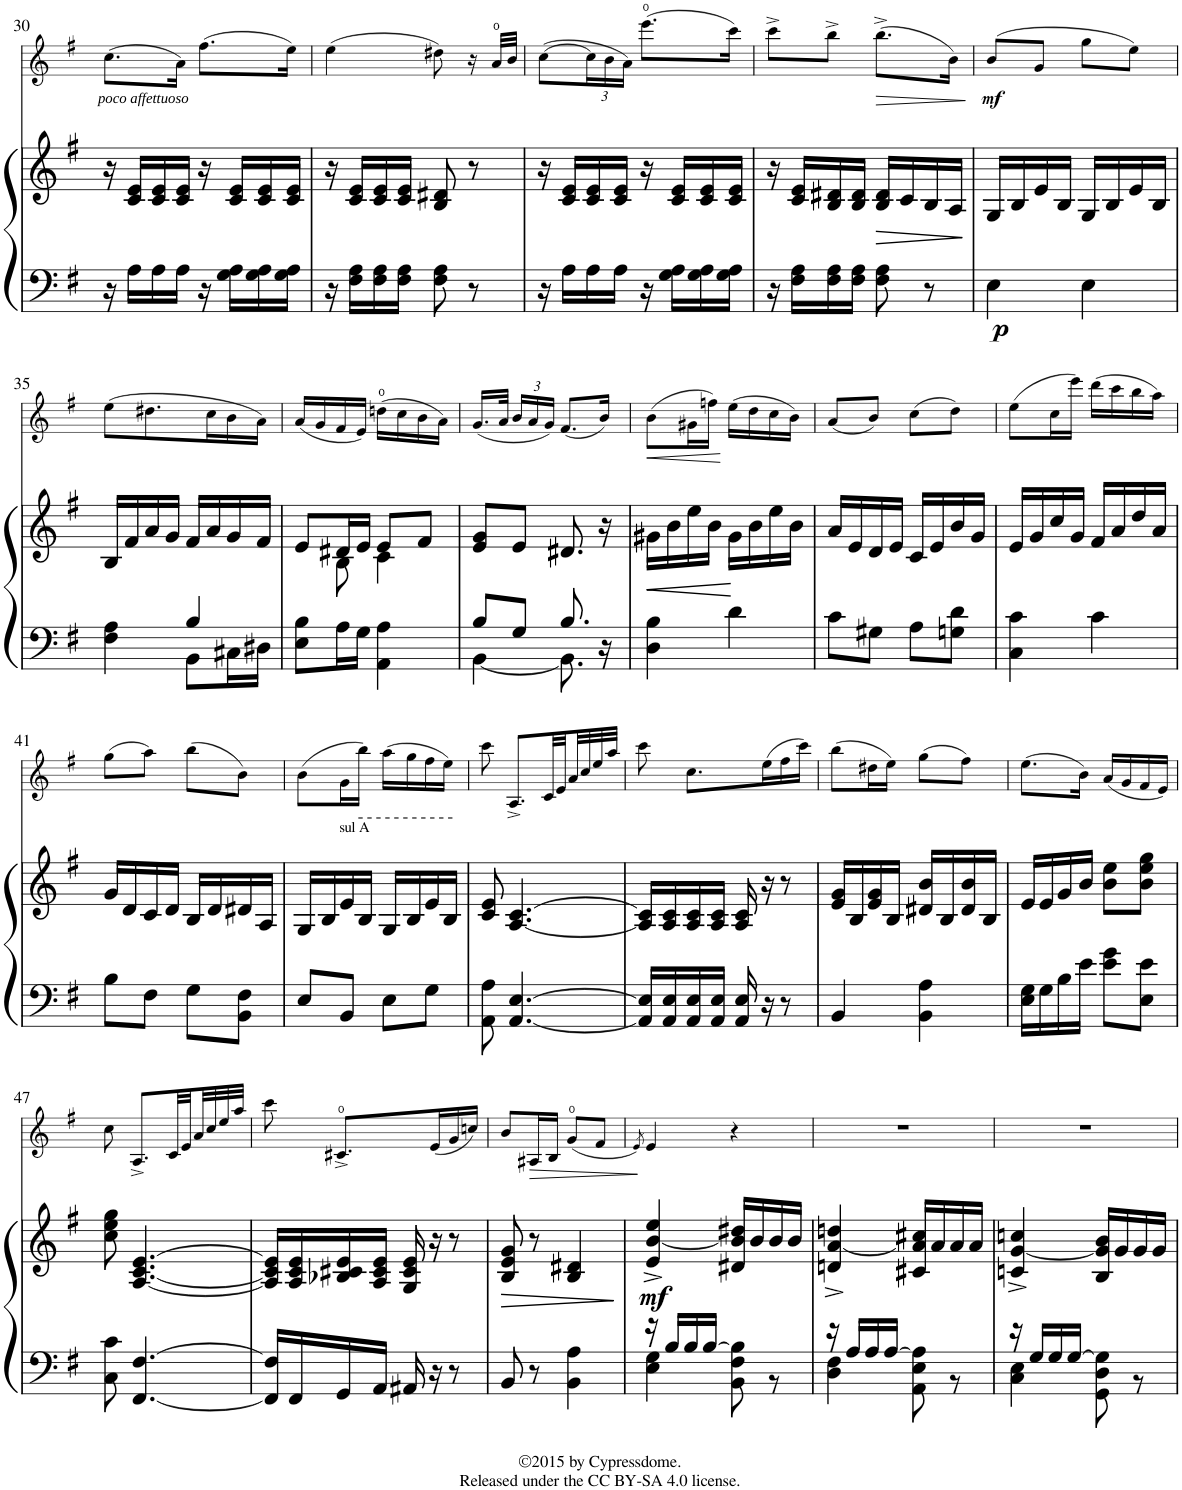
**kern	**kern	**dynam	**kern	**dynam
*part2	*part2	*part2	*part1	*part1
*staff3	*staff2	*staff2/3	*staff1	*staff1
*I"Piano	*	*	*I"Violin	*
*I'Pno	*	*	*I'Vln	*
!!LO:PB:g=z
*clefF4	*clefG2	*	*clefG2	*
*k[f#]	*k[f#]	*	*k[f#]	*
*M2/4	*M2/4	*	*M2/4	*
=30	=30	=30	=30	=30
16r	16r	.	(8.cc\L	.
16A\LL	16c/ 16e/LL	.	.	.
16A\	16c/ 16e/	.	.	.
!	!	!	!	!LO:DY:b
16A\JJ	16c/ 16e/JJ	.	16a\Jk)	other-dynamics
16r	16r	.	(8.ff#\L	.
16G\ 16A\LL	16c/ 16e/LL	.	.	.
16G\ 16A\	16c/ 16e/	.	.	.
16G\ 16A\JJ	16c/ 16e/JJ	.	16ee\Jk)	.
=31	=31	=31	=31	=31
16r	16r	.	(4ee\	.
16F#\ 16A\LL	16c/ 16e/LL	.	.	.
16F#\ 16A\	16c/ 16e/	.	.	.
16F#\ 16A\JJ	16c/ 16e/JJ	.	.	.
8F#\ 8A\	8B/ 8d#X/	.	8dd#X\)	.
8r	8r	.	16r	.
.	.	.	32av/LLL	.
.	.	.	32b/JJJ	.
=32	=32	=32	=32	=32
16r	16r	.	([8cc\L	.
16A\LL	16c/ 16e/LL	.	.	.
*	*	*	*Xbrackettup	*
16A\	16c/ 16e/	.	24cc\L]	.
.	.	.	24b\	.
16A\JJ	16c/ 16e/JJ	.	.	.
.	.	.	24a\JJ)	.
16r	16r	.	(8.eee\L	.
16G\ 16A\LL	16c/ 16e/LL	.	.	.
16G\ 16A\	16c/ 16e/	.	.	.
16G\ 16A\JJ	16c/ 16e/JJ	.	16ccc\Jk)	.
=33	=33	=33	=33	=33
16r	16r	.	8ccc^\L	.
16F#\ 16A\LL	16c/ 16e/LL	.	.	.
16F#\ 16A\	16B/ 16d#X/	.	8bb^\J	.
16F#\ 16A\JJ	16B/ 16d#/JJ	.	.	.
!	!	!LO:HP:b	!	!LO:HP:b
8F#\ 8A\	16B/ 16d#/LL	>	(8.bb^\L	>
.	16c/	.	.	.
8r	16B/	.	.	.
.	16A/JJ	.	16b\Jk)	.
.	.	]	.	]
=34	=34	=34	=34	=34
!	!	!LO:DY:b=2	!	!LO:DY:b
4E\	16G/LL	p	(8b/L	mf
.	16B/	.	.	.
.	16e/	.	8g/J	.
.	16B/JJ	.	.	.
4E\	16G/LL	.	8gg\L	.
.	16B/	.	.	.
.	16e/	.	8ee\J)	.
.	16B/JJ	.	.	.
!!LO:LB:g=z
=35	=35	=35	=35	=35
*^	*	*	*	*
4F#\ 4A\	4ryy	16B/LL	.	(8ee\L	.
.	.	16f#/	.	.	.
.	.	16a/	.	8.dd#X\	.
.	.	16g/JJ	.	.	.
4B/	8BB\L	16f#/LL	.	.	.
.	.	16a/	.	16cc\L	.
.	16C#X\L	16g/	.	16b\	.
.	16D#X\JJ	16f#/JJ	.	16a\JJ)	.
*v	*v	*	*	*	*
=36	=36	=36	=36	=36
*	*^	*	*	*
8E\ 8B\L	8e/L	8ryy	.	(16a/LL	.
.	.	.	.	16g/	.
16A\L	16d#X/L	8B\	.	16f#/	.
16G\JJ	16e/JJ	.	.	16e/JJ)	.
4AA\ 4A\	8e/L	4c\	.	(16ddn\LL	.
.	.	.	.	16cc\	.
.	8f#/J	.	.	16b\	.
.	.	.	.	16a\JJ)	.
*	*v	*v	*	*	*
=37	=37	=37	=37	=37
*^	*	*	*	*
8B/L	[4BB\	8e/ 8g/L	.	(16.g/LL	.
.	.	.	.	32a/JJk	.
8G/J	.	8e/J	.	24b/LL	.
.	.	.	.	24a/	.
.	.	.	.	24g/JJ)	.
8.B/	8.BB\]	8.d#X/	.	(8.f#/L	.
16r	16ryy	16r	.	16b/Jk)	.
=38	=38	=38	=38	=38	=38
!	!	!	!LO:HP:b	!	!LO:HP:b
*v	*v	*	*	*	*
4D\ 4B\	16g#X\LL	<	(8b\L	<
.	16b\	.	.	.
.	16ee\	.	16g#X\L	.
.	16b\JJ	.	16ffn\JJ)	.
4d\	16g#\LL	.	(16ee\LL	.
.	16b\	.	16dd\	.
.	16ee\	[	16cc\	[
.	16b\JJ	.	16b\JJ)	.
=39	=39	=39	=39	=39
8c\L	16a/LL	.	(8a/L	.
.	16e/	.	.	.
8G#X\J	16d/	.	8bt/J)	.
.	16e/JJ	.	.	.
8A\L	16c/LL	.	(8cc\L	.
.	16e/	.	.	.
8Gn\ 8d\J	16b/	.	8ddT\J)	.
.	16g/JJ	.	.	.
=40	=40	=40	=40	=40
4C\ 4c\	16e/LL	.	(8ee\L	.
.	16g/	.	.	.
.	16cc/	.	16cc\L	.
.	16g/JJ	.	16eee\JJ)	.
4c\	16f#/LL	.	(16ddd\LL	.
.	16a/	.	16ccc\	.
.	16dd/	.	16bb\	.
.	16a/JJ	.	16aa\JJ)	.
!!LO:LB:g=z
=41	=41	=41	=41	=41
8B\L	16g/LL	.	(8gg\L	.
.	16d/	.	.	.
8F#\J	16c/	.	8aaT\J)	.
.	16d/JJ	.	.	.
8G\L	16B/LL	.	(8bb\L	.
.	16d/	.	.	.
8BB\ 8F#\J	16d#X/	.	8b\J)	.
.	16A/JJ	.	.	.
=42	=42	=42	=42	=42
8E/L	16G/LL	.	(8b\L	.
.	16B/	.	.	.
!	!	!	!LO:TX:b:t=sul A	!
8BB/J	16e/	.	16g\L	.
.	16B/JJ	.	16bb\JJ)	.
8E\L	16G/LL	.	(16aa\LL	.
.	16B/	.	16gg\	.
8G\J	16e/	.	16ff#\	.
.	16B/JJ	.	16ee\JJ)	.
=43	=43	=43	=43	=43
8AA\ 8A\	8c/ 8e/	.	8ccc\	.
[4.AA/ [4.E/	[4.A/ [4.c/	.	8.A^u/L	.
.	.	.	32c/LL	.
.	.	.	32e/	.
.	.	.	32a/	.
.	.	.	32cc/	.
.	.	.	32ee/	.
.	.	.	32aa/JJJ	.
=44	=44	=44	=44	=44
16AA/] 16E/]LL	16A/] 16c/]LL	.	8ccc\	.
16AA/ 16E/	16A/ 16c/	.	.	.
16AA/ 16E/	16A/ 16c/	.	8.cc\L	.
16AA/ 16E/JJ	16A/ 16c/JJ	.	.	.
16AA/ 16E/	16A/ 16c/	.	.	.
16r	16r	.	(16ee\L	.
8r	8r	.	16ff#\	.
.	.	.	16ccc\JJ)	.
=45	=45	=45	=45	=45
4BB/	16e/ 16g/LL	.	(8bb\L	.
.	16B/	.	.	.
.	16e/ 16g/	.	16dd#X\L	.
.	16B/JJ	.	16ee\JJ)	.
4BB\ 4A\	16d#X/ 16b/LL	.	(8gg\L	.
.	16B/	.	.	.
.	16d#/ 16b/	.	8ff#\J)	.
.	16B/JJ	.	.	.
=46	=46	=46	=46	=46
16E\ 16G\LL	16e/LL	.	(8.ee\L	.
16G\	16e/	.	.	.
16B\	16g/	.	.	.
16e\JJ	16b/JJ	.	16b\Jk)	.
8e\ 8g\L	8b\ 8ee\L	.	(16a/LL	.
.	.	.	16g/	.
8E\ 8e\J	8b\ 8ee\ 8gg\J	.	16f#/	.
.	.	.	16e/JJ)	.
!!LO:LB:g=z
=47	=47	=47	=47	=47
8C\ 8c\	8cc\ 8ee\ 8gg\	.	8cc\	.
[4.FF#/ [4.F#/	[4.A/ [4.c/ [4.e/	.	8.A^u/L	.
.	.	.	32c/LL	.
.	.	.	32e/	.
.	.	.	32a/	.
.	.	.	32cc/	.
.	.	.	32ee/	.
.	.	.	32aa/JJJ	.
=48	=48	=48	=48	=48
16FF#/] 16F#/]LL	16A/] 16c/] 16e/]LL	.	8ccc\	.
16FF#/	16A/ 16c/ 16e/	.	.	.
16GG/	16B-X/ 16c#X/ 16e/	.	8.c#X^u/L	.
16AA/JJ	16A/ 16c#/ 16e/JJ	.	.	.
16AA#X/	16G/ 16c#/ 16e/	.	.	.
16r	16r	.	(16e/L	.
8r	8r	.	16g/	.
.	.	.	16ccn/JJ)	.
=49	=49	=49	=49	=49
!	!	!LO:HP:b	!	!
8BB/	8B/ 8e/ 8g/	>	8b/L	.
!	!	!	!	!LO:HP:b
8r	8r	.	16A#X/L	>
.	.	.	16B/JJ	.
4BB\ 4A\	4B/ 4d#X/	.	(8g/L	.
.	.	.	8f#/J	.
.	.	]	.	]
=50	=50	=50	=50	=50
.	.	.	8qe/)	.
*^	*	*	*	*
!	!	!	!LO:DY:b	!	!
16r	4E\ 4G\	4e/^< [4b/^< 4ee/^<	mf	4e/	.
16B/LL	.	.	.	.	.
16B/	.	.	.	.	.
[16B/JJ	.	.	.	.	.
4ryy	8BB\ 8F#\ 8B\]	16d#X/ 16b/] 16dd#X/LL	.	4r	.
.	.	16b/	.	.	.
.	8r	16b/	.	.	.
.	.	16b/JJ	.	.	.
=51	=51	=51	=51	=51	=51
16r	4D\ 4F#\	4dn/^ [4a/^ 4ddn/^	.	2r	.
16A/LL	.	.	.	.	.
16A/	.	.	.	.	.
[16A/JJ	.	.	.	.	.
4ryy	8AA\ 8E\ 8A\]	16c#X/ 16a/] 16cc#X/LL	.	.	.
.	.	16a/	.	.	.
.	8r	16a/	.	.	.
.	.	16a/JJ	.	.	.
=52	=52	=52	=52	=52	=52
16r	4C\ 4E\	4cn/^ [4g/^ 4ccn/^	.	2r	.
16G/LL	.	.	.	.	.
16G/	.	.	.	.	.
[16G/JJ	.	.	.	.	.
4ryy	8GG\ 8D\ 8G\]	16B/ 16g/] 16b/LL	.	.	.
.	.	16g/	.	.	.
.	8r	16g/	.	.	.
.	.	16g/JJ	.	.	.
*v	*v	*	*	*	*
=	=	=	=	=
*-	*-	*-	*-	*-
